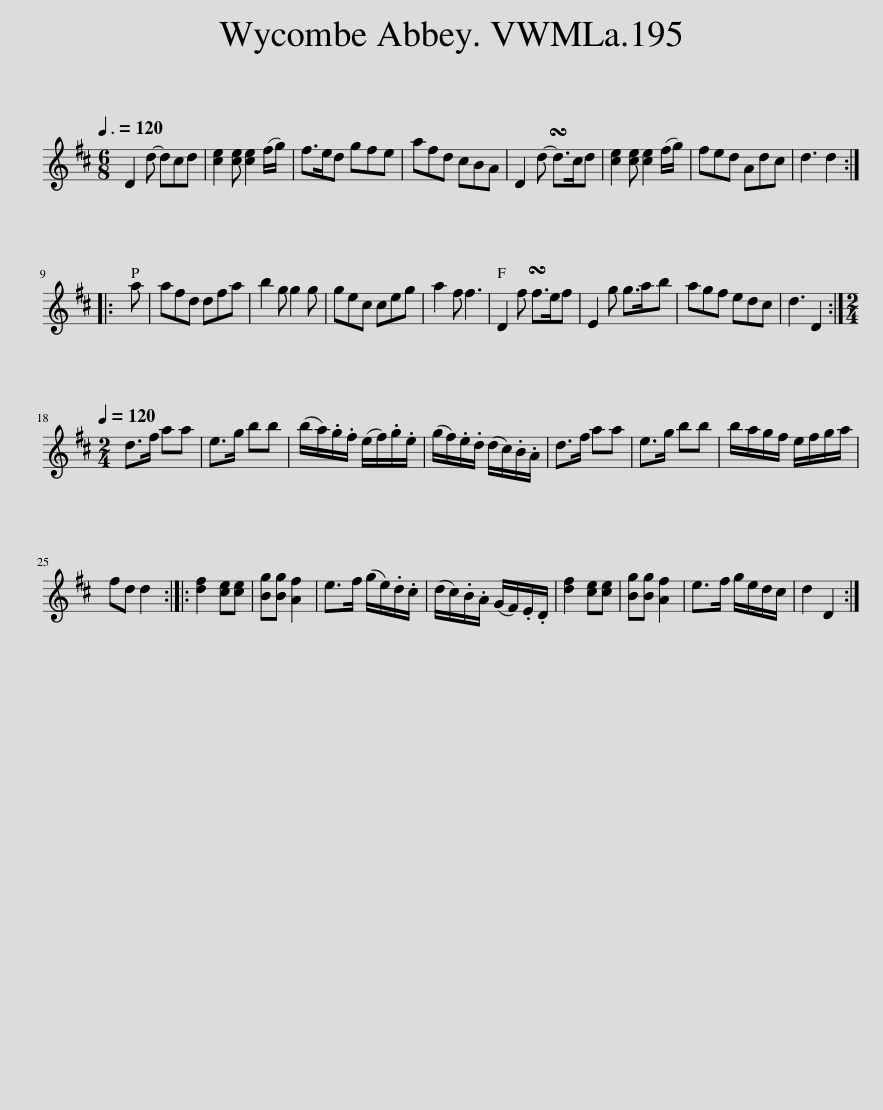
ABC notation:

X:1
L:1/8
Q:3/8=120
M:6/8
I:linebreak $
K:D
V:1 treble
V:1
 D2 d- dcd | [ce]2 [ce] [ce]2 (f/g/) | f>ed gfe | afd cBA | D2 d- !turn!d>cd | %5
 [ce]2 [ce] [ce]2 (f/g/) | fed Adc | d3 d2 ::$ a | afd dfa | %10
 b2 g g2 g | gec ceg | a2 f f3 | D2 f !turn!f>ef | E2 g g>ab | %15
 agf edc | d3 D2 :|$[M:2/4][Q:1/4=120] d>f aa | e>g bb | (b/a/).g/.f/ (e/f/).g/.e/ | %20
 (g/f/).e/.d/ (d/c/).B/.A/ | d>f aa | e>g bb | b/a/g/f/ e/f/g/a/ |$ fd d2 :: %25
 [df]2 [ce][ce] | [Bg][Bg] [Af]2 | e>f (g/e/).d/.c/ | (d/c/).B/.A/ (G/F/).E/.D/ | [df]2 [ce][ce] | %30
 [Bg][Bg] [Af]2 | e>f g/e/d/c/ | d2 D2 :| %33
